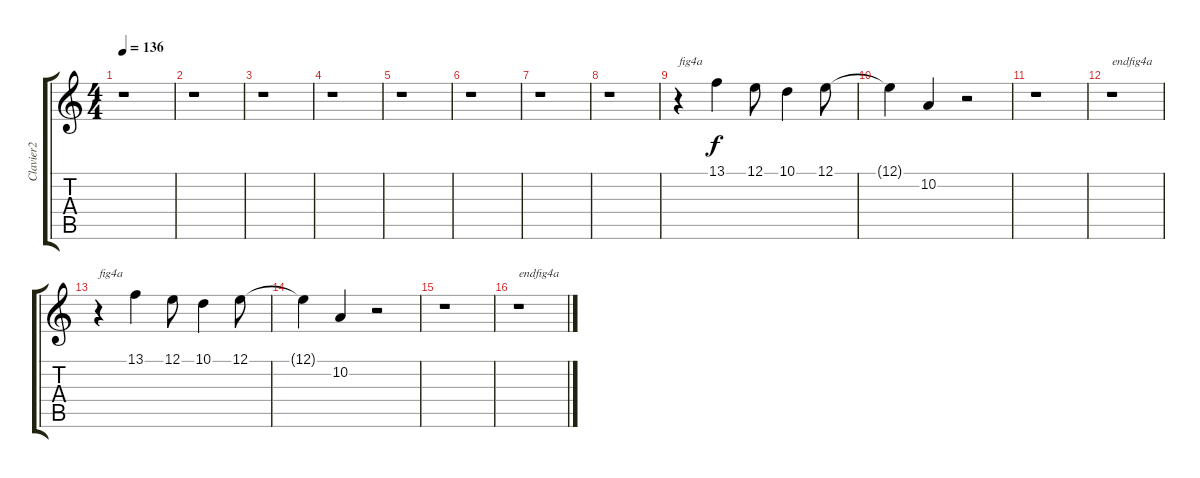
\track ("Clavier2" "Clavier2") {instrument synthstrings2}
\staff {score tabs}
\tuning (E4 B3 G3 D3 A2 E2) {hide}
\ts (4 4)
\tempo 136
\clef g2
\ks c
r.1{dy f} |
r.1 |
r.1 |
r.1 |
r.1 |
r.1 |
r.1 |
r.1 |
r.4{txt "fig4a"} 13.1.4 12.1.8 10.1.4 12.1.8 |
12.1{t}.4 10.2.4 r.2 |
r.1 |
r.1{txt "endfig4a"} |
r.4{txt "fig4a"} 13.1.4 12.1.8 10.1.4 12.1.8 |
12.1{t}.4 10.2.4 r.2 |
r.1 |
r.1{txt "endfig4a"}
